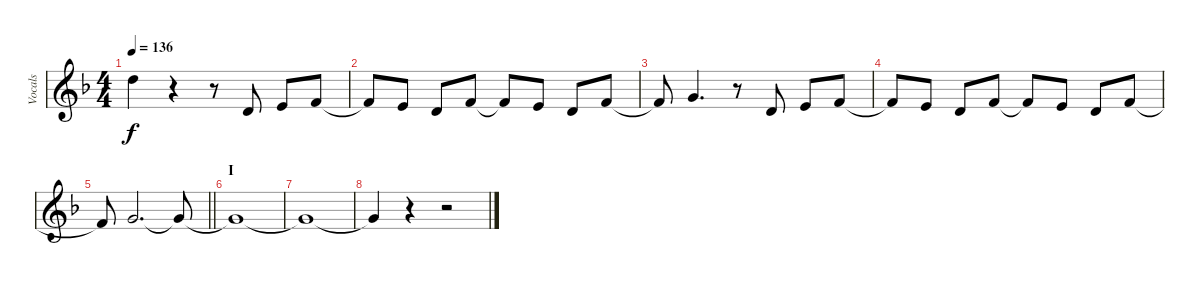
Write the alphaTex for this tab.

\track ("Vocals" "Vocals") {instrument lead6voice}
\staff {score}
\tuning (E4 B3 G3 D3 A2 E2) {hide}
\ts (4 4)
\tempo 136
\clef g2
\ks dminor
10.1{t}.4{dy f} r.4 r.8 3.2.8 0.1.8 1.1.8 |
1.1{t}.8 0.1.8 3.2.8 1.1.8 1.1{t}.8 0.1.8 3.2.8 1.1.8 |
1.1{t}.8 3.1.4{d} r.8 3.2.8 0.1.8 1.1.8 |
1.1{t}.8 0.1.8 3.2.8 1.1.8 1.1{t}.8 0.1.8 3.2.8 1.1.8 |
\barLineRight lightlight
1.1{t}.8 3.1.2{d} 3.1{t}.8 |
\section ("" "I")
3.1{t}.1 |
3.1{t}.1 |
3.1{t}.4 r.4 r.2
